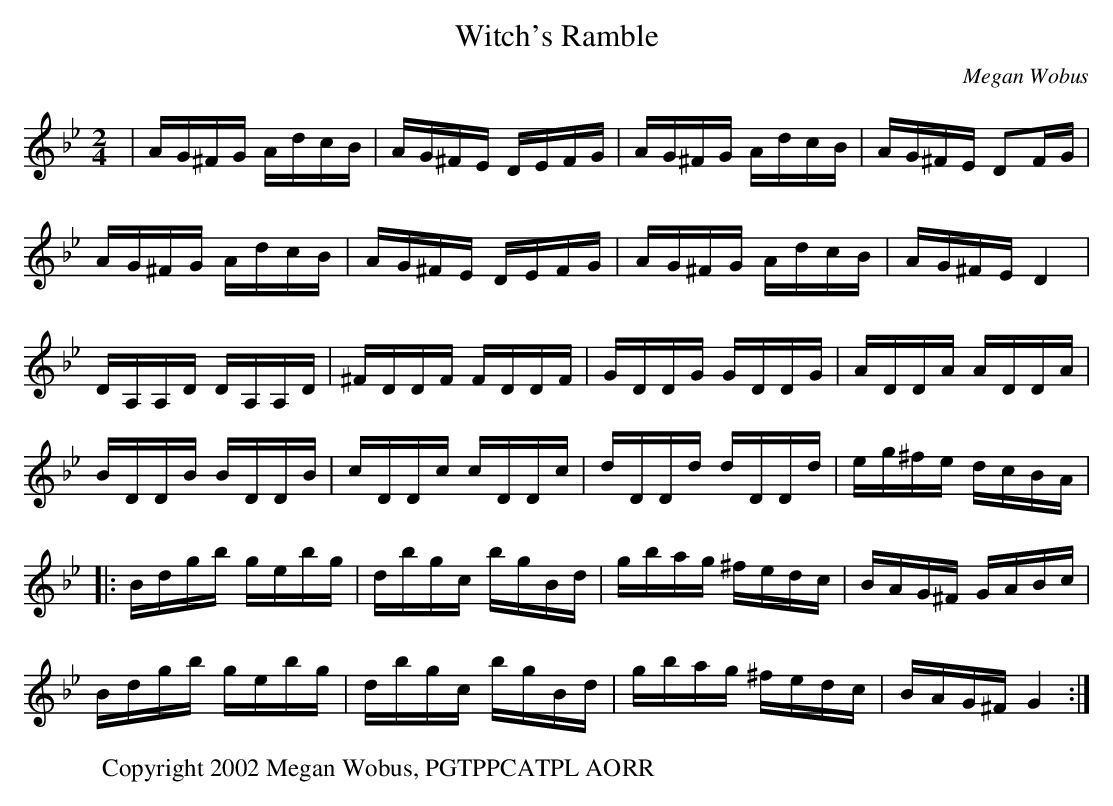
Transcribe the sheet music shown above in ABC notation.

X:1
T:Witch's Ramble
C:Megan Wobus
M:2/4
K:Gm
| AG^FG AdcB | AG^FE DEFG |  AG^FG AdcB | AG^FE D2FG |
AG^FG AdcB | AG^FE DEFG |  AG^FG AdcB | AG^FE D4 |
 DA,A,D DA,A,D | ^FDDF FDDF | GDDG GDDG | ADDA ADDA |
 BDDB BDDB | cDDc cDDc |dDDd dDDd | eg^fe dcBA |
|: Bdgb gebg | dbgc bgBd  | gbag ^fedc  | BAG^F GABc |
Bdgb gebg | dbgc bgBd  | gbag ^fedc  | BAG^F G4 :|
W:Copyright 2002 Megan Wobus, PGTPPCATPL AORR
